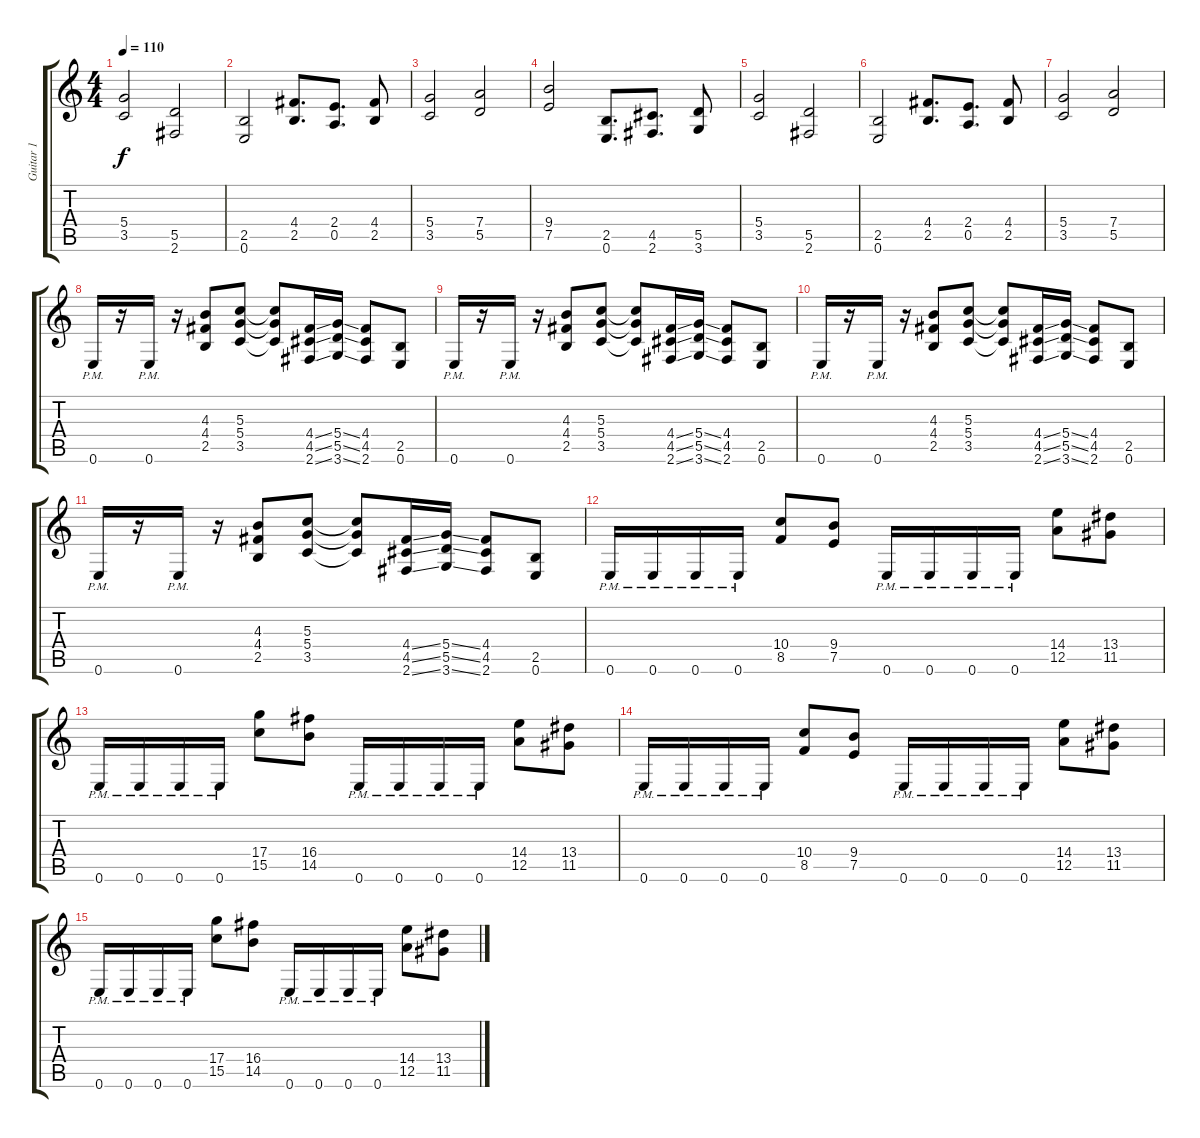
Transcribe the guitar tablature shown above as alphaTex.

\track ("Guitar 1" "Guitar 1") {instrument distortionguitar}
\staff {score tabs}
\tuning (E4 B3 G3 D3 A2 E2) {hide}
\ts (4 4)
\tempo 110
\clef g2
\ks c
(5.4 3.5).2{dy f} (5.5 2.6).2 |
(2.5 0.6).2 (4.4 2.5).8{d} (2.4 0.5).8{d} (4.4 2.5).8 |
(5.4 3.5).2 (7.4 5.5).2 |
(9.4 7.5).2 (2.5 0.6).8{d} (4.5 2.6).8{d} (5.5 3.6).8 |
(5.4 3.5).2 (5.5 2.6).2 |
(2.5 0.6).2 (4.4 2.5).8{d} (2.4 0.5).8{d} (4.4 2.5).8 |
(5.4 3.5).2 (7.4 5.5).2 |
0.6{pm}.16 r.16 0.6{pm}.16 r.16 (4.3 4.4 2.5).8 (5.3 5.4 3.5).8 (5.3{t} 5.4{t} 3.5{t}).8 (4.4{ss} 4.5{ss} 2.6{ss}).16 (5.4{ss} 5.5{ss} 3.6{ss}).16 (4.4 4.5 2.6).8 (2.5 0.6).8 |
0.6{pm}.16 r.16 0.6{pm}.16 r.16 (4.3 4.4 2.5).8 (5.3 5.4 3.5).8 (5.3{t} 5.4{t} 3.5{t}).8 (4.4{ss} 4.5{ss} 2.6{ss}).16 (5.4{ss} 5.5{ss} 3.6{ss}).16 (4.4 4.5 2.6).8 (2.5 0.6).8 |
0.6{pm}.16 r.16 0.6{pm}.16 r.16 (4.3 4.4 2.5).8 (5.3 5.4 3.5).8 (5.3{t} 5.4{t} 3.5{t}).8 (4.4{ss} 4.5{ss} 2.6{ss}).16 (5.4{ss} 5.5{ss} 3.6{ss}).16 (4.4 4.5 2.6).8 (2.5 0.6).8 |
0.6{pm}.16 r.16 0.6{pm}.16 r.16 (4.3 4.4 2.5).8 (5.3 5.4 3.5).8 (5.3{t} 5.4{t} 3.5{t}).8 (4.4{ss} 4.5{ss} 2.6{ss}).16 (5.4{ss} 5.5{ss} 3.6{ss}).16 (4.4 4.5 2.6).8 (2.5 0.6).8 |
0.6{pm}.16 0.6{pm}.16 0.6{pm}.16 0.6{pm}.16 (10.4 8.5).8 (9.4 7.5).8 0.6{pm}.16 0.6{pm}.16 0.6{pm}.16 0.6{pm}.16 (14.4 12.5).8 (13.4 11.5).8 |
0.6{pm}.16 0.6{pm}.16 0.6{pm}.16 0.6{pm}.16 (17.4 15.5).8 (16.4 14.5).8 0.6{pm}.16 0.6{pm}.16 0.6{pm}.16 0.6{pm}.16 (14.4 12.5).8 (13.4 11.5).8 |
0.6{pm}.16 0.6{pm}.16 0.6{pm}.16 0.6{pm}.16 (10.4 8.5).8 (9.4 7.5).8 0.6{pm}.16 0.6{pm}.16 0.6{pm}.16 0.6{pm}.16 (14.4 12.5).8 (13.4 11.5).8 |
0.6{pm}.16 0.6{pm}.16 0.6{pm}.16 0.6{pm}.16 (17.4 15.5).8 (16.4 14.5).8 0.6{pm}.16 0.6{pm}.16 0.6{pm}.16 0.6{pm}.16 (14.4 12.5).8 (13.4 11.5).8
